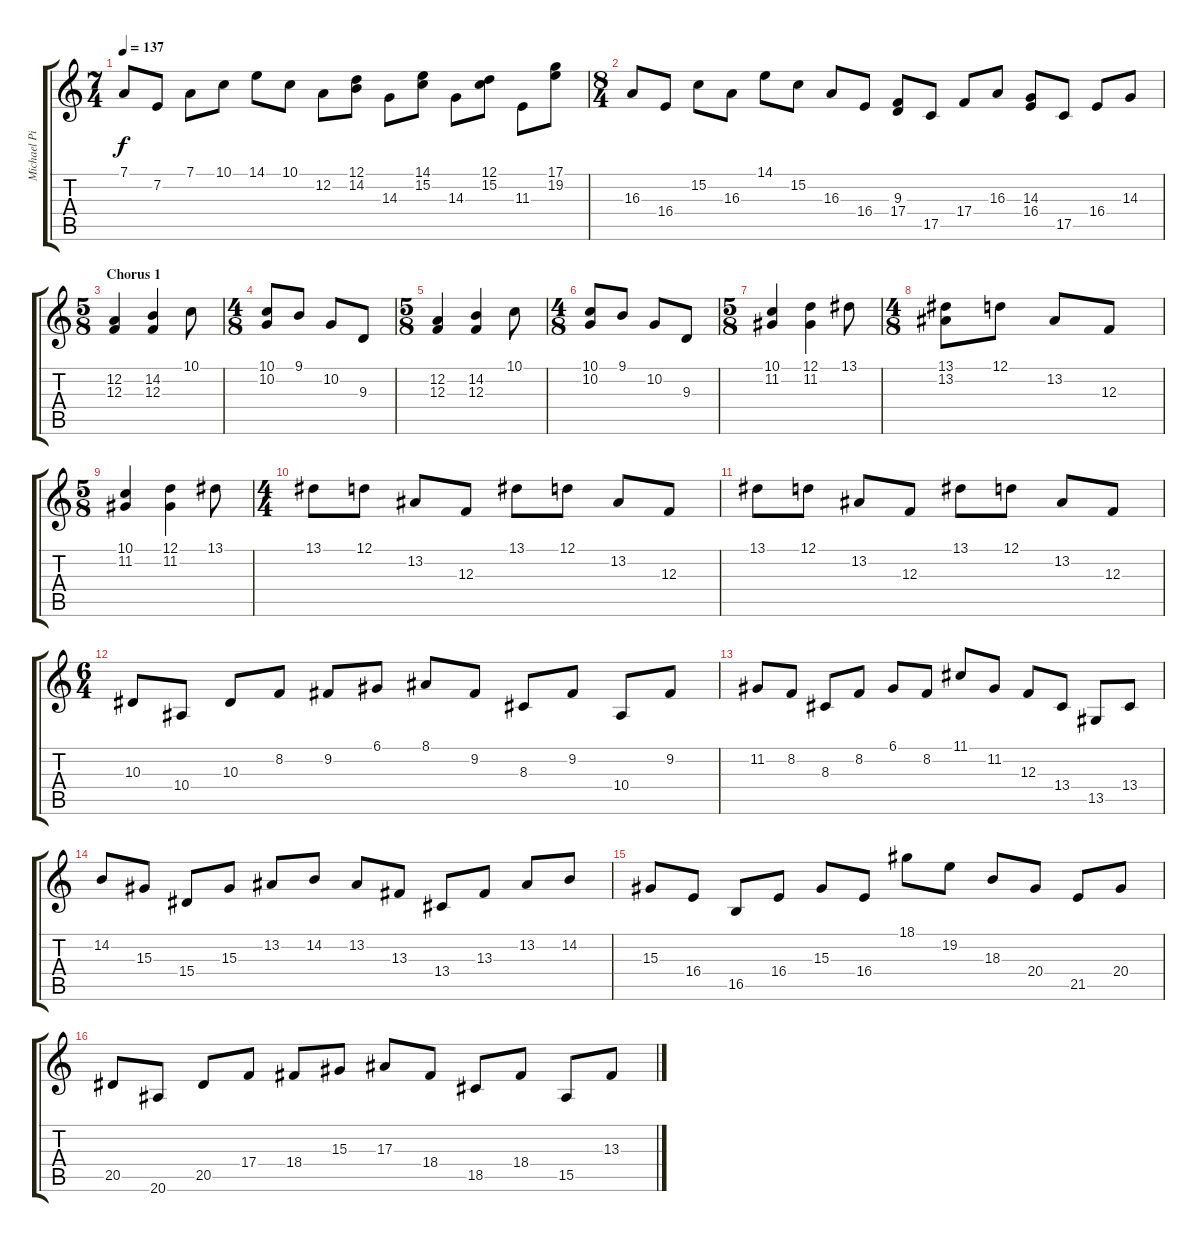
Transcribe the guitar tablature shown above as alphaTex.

\track ("Michael Pinella" "Michael Pi") {instrument brightacousticpiano}
\staff {score tabs}
\tuning (D4 A3 F3 C3 G2 D2) {hide}
\ts (7 4)
\tempo 137
\clef g2
\ks c
7.1.8{dy f} 7.2.8 7.1.8 10.1.8 14.1.8 10.1.8 12.2.8 (12.1 14.2).8 14.3.8 (14.1 15.2).8 14.3.8 (12.1 15.2).8 11.3.8 (17.1 19.2).8 |
\ts (8 4)
16.3.8 16.4.8 15.2.8 16.3.8 14.1.8 15.2.8 16.3.8 16.4.8 (9.3 17.4).8 17.5.8 17.4.8 16.3.8 (14.3 16.4).8 17.5.8 16.4.8 14.3.8 |
\ts (5 8)
\section ("" "Chorus 1")
(12.2 12.3).4 (14.2 12.3).4 10.1.8 |
\ts (4 8)
(10.1 10.2).8 9.1.8 10.2.8 9.3.8 |
\ts (5 8)
(12.2 12.3).4 (14.2 12.3).4 10.1.8 |
\ts (4 8)
(10.1 10.2).8 9.1.8 10.2.8 9.3.8 |
\ts (5 8)
(10.1 11.2).4 (12.1 11.2).4 13.1.8 |
\ts (4 8)
(13.1 13.2).8 12.1.8 13.2.8 12.3.8 |
\ts (5 8)
(10.1 11.2).4 (12.1 11.2).4 13.1.8 |
\ts (4 4)
13.1.8 12.1.8 13.2.8 12.3.8 13.1.8 12.1.8 13.2.8 12.3.8 |
13.1.8 12.1.8 13.2.8 12.3.8 13.1.8 12.1.8 13.2.8 12.3.8 |
\ts (6 4)
10.3.8 10.4.8 10.3.8 8.2.8 9.2.8 6.1.8 8.1.8 9.2.8 8.3.8 9.2.8 10.4.8 9.2.8 |
11.2.8 8.2.8 8.3.8 8.2.8 6.1.8 8.2.8 11.1.8 11.2.8 12.3.8 13.4.8 13.5.8 13.4.8 |
14.2.8 15.3.8 15.4.8 15.3.8 13.2.8 14.2.8 13.2.8 13.3.8 13.4.8 13.3.8 13.2.8 14.2.8 |
15.3.8 16.4.8 16.5.8 16.4.8 15.3.8 16.4.8 18.1.8 19.2.8 18.3.8 20.4.8 21.5.8 20.4.8 |
20.5.8 20.6.8 20.5.8 17.4.8 18.4.8 15.3.8 17.3.8 18.4.8 18.5.8 18.4.8 15.5.8 13.3.8
